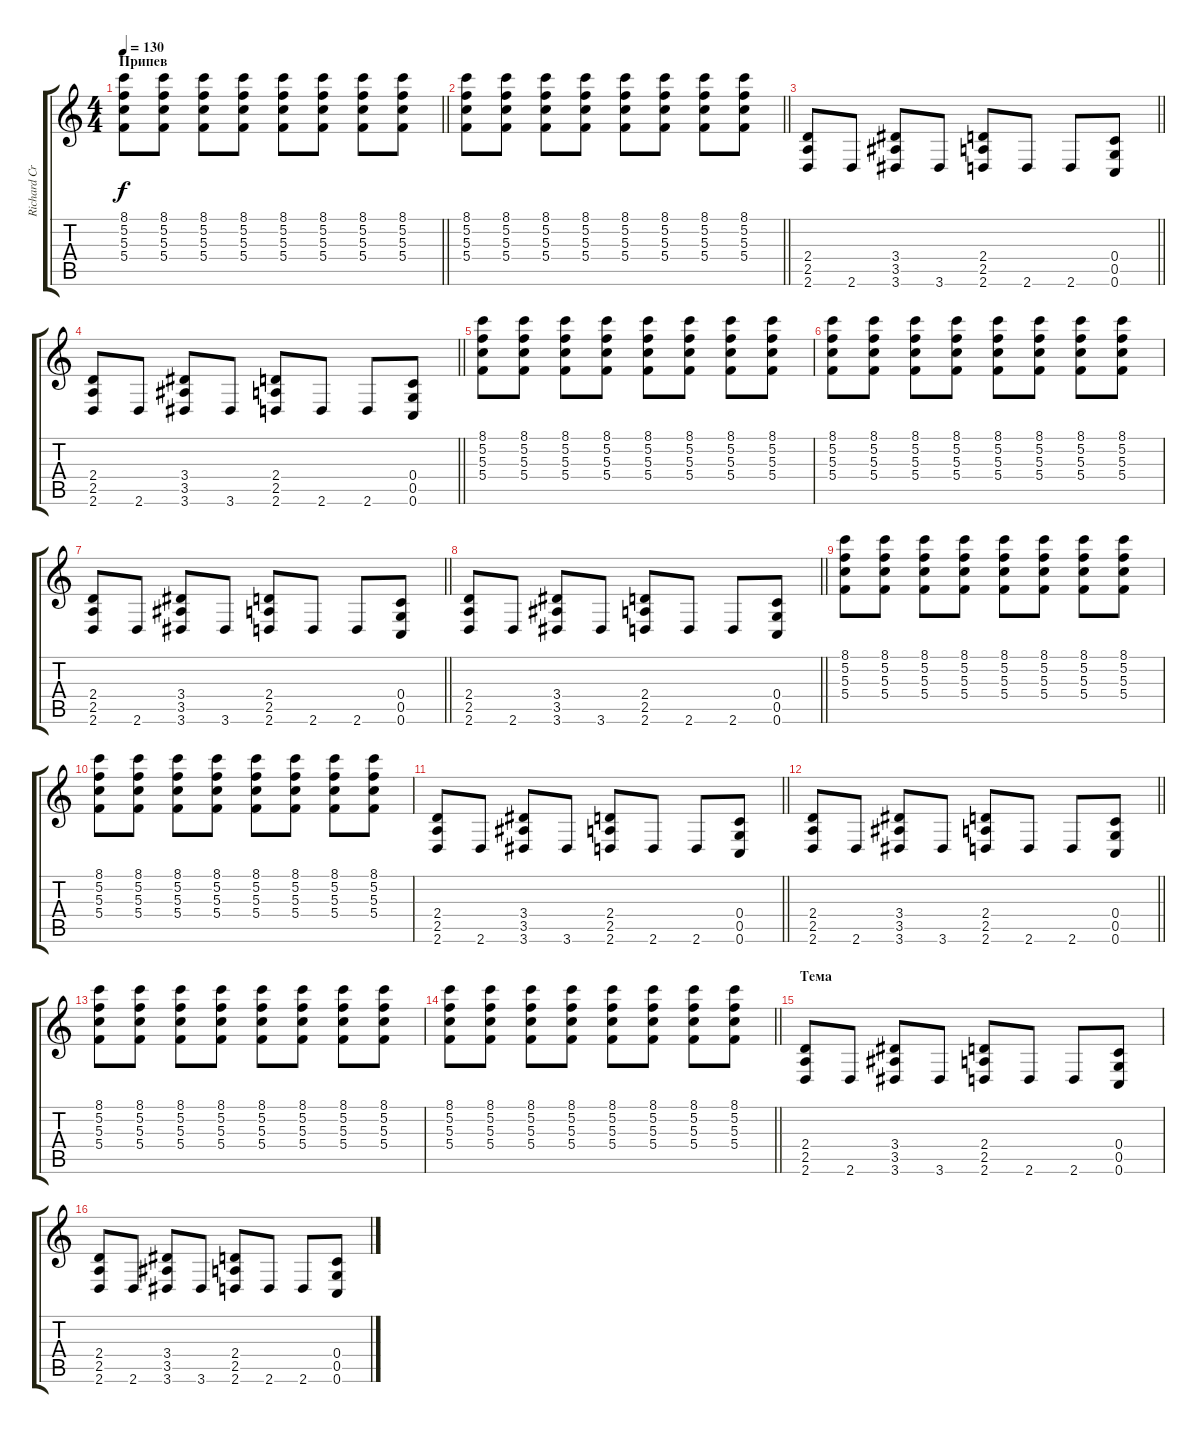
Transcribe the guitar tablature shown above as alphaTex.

\track ("Richard Cruspe-Bernstein" "Richard Cr") {instrument distortionguitar}
\staff {score tabs}
\tuning (E4 C4 G3 C3 G2 C2) {hide}
\ts (4 4)
\section ("" "Припев")
\tempo 130
\clef g2
\barLineRight lightlight
\ks c
(8.1 5.2 5.3 5.4).8{dy f volume 7 balance 8} (8.1 5.2 5.3 5.4).8 (8.1 5.2 5.3 5.4).8 (8.1 5.2 5.3 5.4).8 (8.1 5.2 5.3 5.4).8 (8.1 5.2 5.3 5.4).8 (8.1 5.2 5.3 5.4).8 (8.1 5.2 5.3 5.4).8 |
\barLineRight lightlight
(8.1 5.2 5.3 5.4).8{volume 8 balance 8} (8.1 5.2 5.3 5.4).8 (8.1 5.2 5.3 5.4).8 (8.1 5.2 5.3 5.4).8 (8.1 5.2 5.3 5.4).8 (8.1 5.2 5.3 5.4).8 (8.1 5.2 5.3 5.4).8 (8.1 5.2 5.3 5.4).8 |
\barLineRight lightlight
(2.4 2.5 2.6).8 2.6.8 (3.4 3.5 3.6).8 3.6.8 (2.4 2.5 2.6).8 2.6.8 2.6.8 (0.4 0.5 0.6).8 |
\barLineRight lightlight
(2.4 2.5 2.6).8 2.6.8 (3.4 3.5 3.6).8 3.6.8 (2.4 2.5 2.6).8 2.6.8 2.6.8 (0.4 0.5 0.6).8 |
(8.1 5.2 5.3 5.4).8{volume 7 balance 8} (8.1 5.2 5.3 5.4).8 (8.1 5.2 5.3 5.4).8 (8.1 5.2 5.3 5.4).8 (8.1 5.2 5.3 5.4).8 (8.1 5.2 5.3 5.4).8 (8.1 5.2 5.3 5.4).8 (8.1 5.2 5.3 5.4).8 |
(8.1 5.2 5.3 5.4).8{volume 8 balance 8} (8.1 5.2 5.3 5.4).8 (8.1 5.2 5.3 5.4).8 (8.1 5.2 5.3 5.4).8 (8.1 5.2 5.3 5.4).8 (8.1 5.2 5.3 5.4).8 (8.1 5.2 5.3 5.4).8 (8.1 5.2 5.3 5.4).8 |
\barLineRight lightlight
(2.4 2.5 2.6).8 2.6.8 (3.4 3.5 3.6).8 3.6.8 (2.4 2.5 2.6).8 2.6.8 2.6.8 (0.4 0.5 0.6).8 |
\barLineRight lightlight
(2.4 2.5 2.6).8 2.6.8 (3.4 3.5 3.6).8 3.6.8 (2.4 2.5 2.6).8 2.6.8 2.6.8 (0.4 0.5 0.6).8 |
(8.1 5.2 5.3 5.4).8{volume 7 balance 8} (8.1 5.2 5.3 5.4).8 (8.1 5.2 5.3 5.4).8 (8.1 5.2 5.3 5.4).8 (8.1 5.2 5.3 5.4).8 (8.1 5.2 5.3 5.4).8 (8.1 5.2 5.3 5.4).8 (8.1 5.2 5.3 5.4).8 |
(8.1 5.2 5.3 5.4).8{volume 8 balance 8} (8.1 5.2 5.3 5.4).8 (8.1 5.2 5.3 5.4).8 (8.1 5.2 5.3 5.4).8 (8.1 5.2 5.3 5.4).8 (8.1 5.2 5.3 5.4).8 (8.1 5.2 5.3 5.4).8 (8.1 5.2 5.3 5.4).8 |
\barLineRight lightlight
(2.4 2.5 2.6).8 2.6.8 (3.4 3.5 3.6).8 3.6.8 (2.4 2.5 2.6).8 2.6.8 2.6.8 (0.4 0.5 0.6).8 |
\barLineRight lightlight
(2.4 2.5 2.6).8 2.6.8 (3.4 3.5 3.6).8 3.6.8 (2.4 2.5 2.6).8 2.6.8 2.6.8 (0.4 0.5 0.6).8 |
(8.1 5.2 5.3 5.4).8{volume 7 balance 8} (8.1 5.2 5.3 5.4).8 (8.1 5.2 5.3 5.4).8 (8.1 5.2 5.3 5.4).8 (8.1 5.2 5.3 5.4).8 (8.1 5.2 5.3 5.4).8 (8.1 5.2 5.3 5.4).8 (8.1 5.2 5.3 5.4).8 |
\barLineRight lightlight
(8.1 5.2 5.3 5.4).8{volume 8 balance 8} (8.1 5.2 5.3 5.4).8 (8.1 5.2 5.3 5.4).8 (8.1 5.2 5.3 5.4).8 (8.1 5.2 5.3 5.4).8 (8.1 5.2 5.3 5.4).8 (8.1 5.2 5.3 5.4).8 (8.1 5.2 5.3 5.4).8 |
\section ("" "Тема")
(2.4 2.5 2.6).8{volume 13 balance 0} 2.6.8 (3.4 3.5 3.6).8 3.6.8 (2.4 2.5 2.6).8 2.6.8 2.6.8 (0.4 0.5 0.6).8 |
(2.4 2.5 2.6).8 2.6.8 (3.4 3.5 3.6).8 3.6.8 (2.4 2.5 2.6).8 2.6.8 2.6.8 (0.4 0.5 0.6).8
